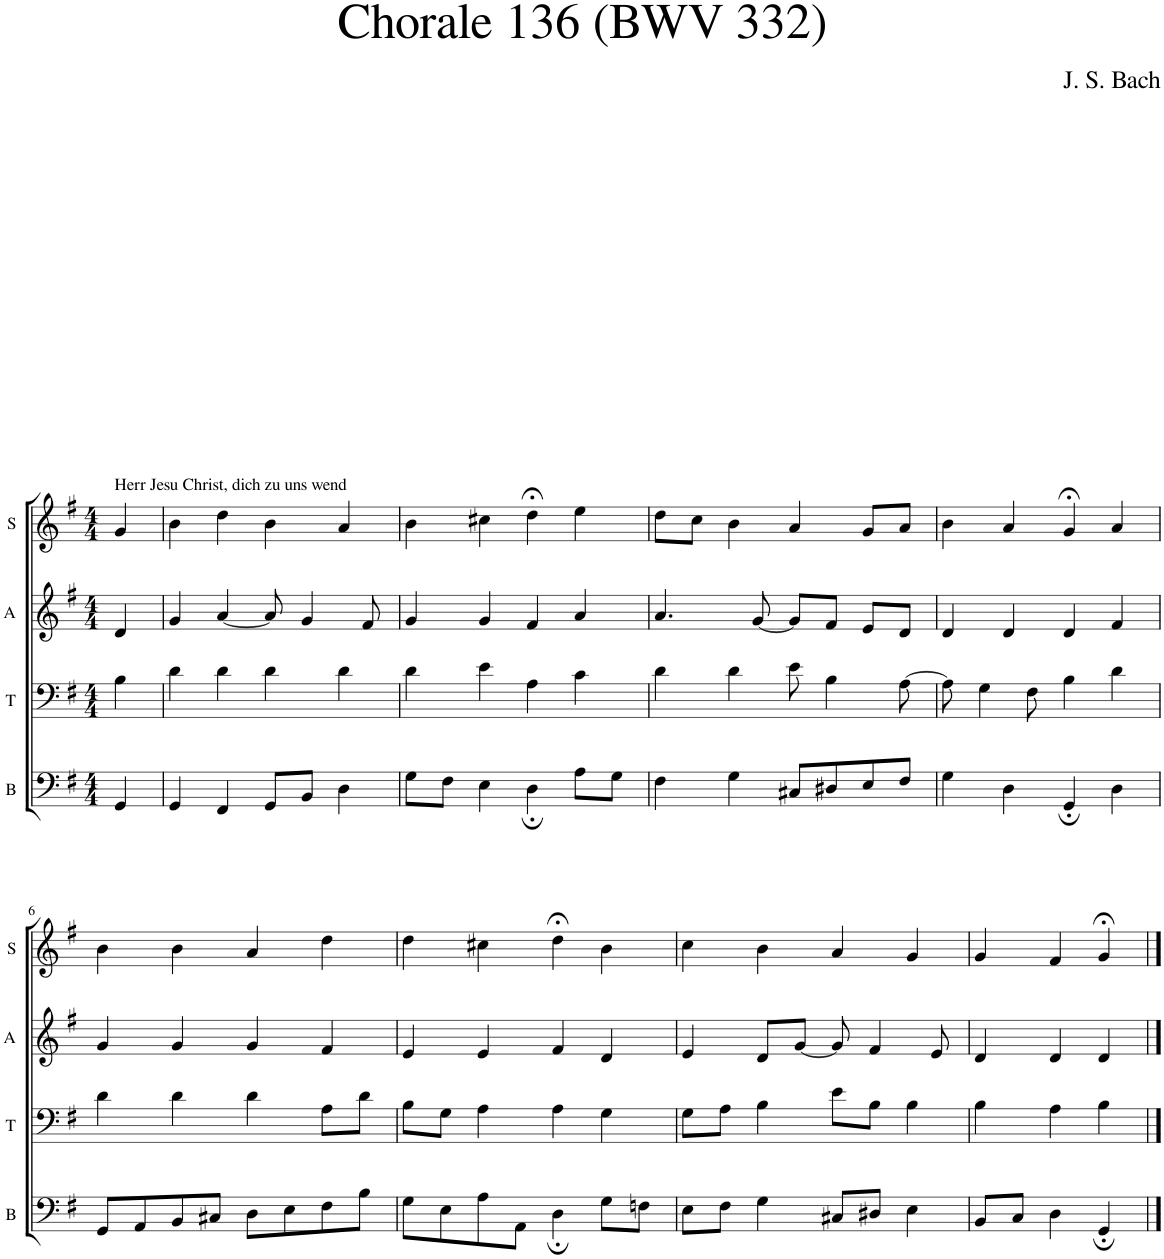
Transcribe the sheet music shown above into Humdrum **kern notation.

**kern	**kern	**kern	**kern
*part4	*part3	*part2	*part1
*staff4	*staff3	*staff2	*staff1
*I"B	*I"T	*I"A	*I"S
*I'B	*I'T	*I'A	*I'S
*clefF4	*clefF4	*clefG2	*clefG2
*k[f#]	*k[f#]	*k[f#]	*k[f#]
*M4/4	*M4/4	*M4/4	*M4/4
=1	=1	=1	=1
!	!	!	!LO:TX:a:t=Herr Jesu Christ, dich zu uns wend
4GG/	4B\	4d/	4g/
=2	=2	=2	=2
4GG/	4d\	4g/	4b\
4FF#/	4d\	[4a/	4dd\
8GG/L	4d\	8a/]	4b\
8BB/J	.	4g/	.
4D\	4d\	.	4a/
.	.	8f#/	.
=3	=3	=3	=3
8G\L	4d\	4g/	4b\
8F#\J	.	.	.
4E\	4e\	4g/	4cc#X\
4D;\	4A\	4f#/	4dd;<\
8A\L	4c\	4a/	4ee\
8G\J	.	.	.
=4	=4	=4	=4
4F#\	4d\	4.a/	8dd\L
.	.	.	8cc\J
4G\	4d\	.	4b\
.	.	[8g/	.
8C#X/L	8e\	8g/L]	4a/
8D#X/	4B\	8f#/J	.
8E/	.	8e/L	8g/L
8F#/J	[8A\	8d/J	8a/J
=5	=5	=5	=5
4G\	8A\]	4d/	4b\
.	4G\	.	.
4D\	.	4d/	4a/
.	8F#\	.	.
4GG;/	4B\	4d/	4g;</
4D\	4d\	4f#/	4a/
!!LO:LB:g=z
=6	=6	=6	=6
8GG/L	4d\	4g/	4b\
8AA/	.	.	.
8BB/	4d\	4g/	4b\
8C#X/J	.	.	.
8D\L	4d\	4g/	4a/
8E\	.	.	.
8F#\	8A\L	4f#/	4dd\
8B\J	8d\J	.	.
=7	=7	=7	=7
8G\L	8B\L	4e/	4dd\
8E\	8G\J	.	.
8A\	4A\	4e/	4cc#X\
8AA\J	.	.	.
4D;\	4A\	4f#/	4dd;<\
8G\L	4G\	4d/	4b\
8Fn\J	.	.	.
=8	=8	=8	=8
8E\L	8G\L	4e/	4cc\
8F#\J	8A\J	.	.
4G\	4B\	8d/L	4b\
.	.	[8g/J	.
8C#X/L	8e\L	8g/]	4a/
8D#X/J	8B\J	4f#/	.
4E\	4B\	.	4g/
.	.	8e/	.
=9	=9	=9	=9
8BB/L	4B\	4d/	4g/
8C/J	.	.	.
4D\	4A\	4d/	4f#/
4GG;/	4B\	4d/	4g;</
==	==	==	==
*-	*-	*-	*-
